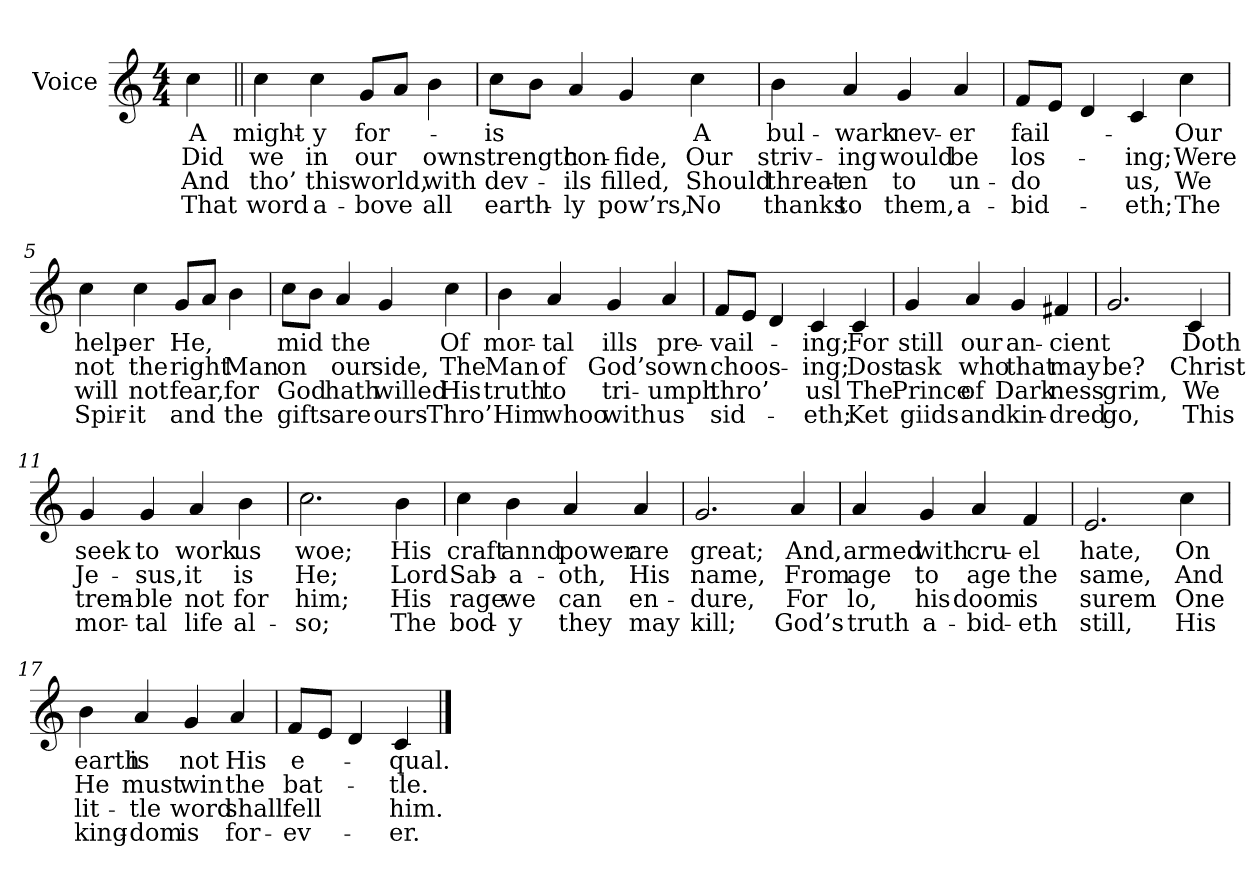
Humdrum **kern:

**kern	**text	**text	**text	**text
*part1	*part1	*part1	*part1	*part1
*staff1	*staff1	*staff1	*staff1	*staff1
*I"Voice	*	*	*	*
*I'V.	*	*	*	*
*clefG2	*	*	*	*
*k[]	*	*	*	*
*C:	*	*	*	*
*M4/4	*	*	*	*
=0X0	=0X0	=0X0	=0X0	=0X0
!	!LO:LY:b	!LO:LY:b	!LO:LY:b	!LO:LY:b
4cc\	A	Did	And	That
=1||	=1||	=1||	=1||	=1||
!	!LO:LY:b	!LO:LY:b	!LO:LY:b	!LO:LY:b
4cc\	might-	we	tho’	word
!	!LO:LY:b	!LO:LY:b	!LO:LY:b	!LO:LY:b
4cc\	-y	in	this	a-
!	!LO:LY:b	!LO:LY:b	!LO:LY:b	!LO:LY:b
8g/L	for-	our	world,	bove
8a/J	.	.	.	.
!	!	!LO:LY:b	!LO:LY:b	!LO:LY:b
4b\	.	own	with	all
=2	=2	=2	=2	=2
!	!LO:LY:b	!LO:LY:b	!LO:LY:b	!LO:LY:b
8cc\L	is	strength	dev-	earth-
8b\J	.	.	.	.
!	!	!LO:LY:b	!LO:LY:b	!LO:LY:b
4a/	.	con-	-ils	-ly
!	!	!LO:LY:b	!LO:LY:b	!LO:LY:b
4g/	.	fide,	filled,	pow’rs,
!	!LO:LY:b	!LO:LY:b	!LO:LY:b	!LO:LY:b
4cc\	A	Our	Should	No
=3	=3	=3	=3	=3
!	!LO:LY:b	!LO:LY:b	!LO:LY:b	!LO:LY:b
4b\	bul-	striv-	threat-	thanks
!	!LO:LY:b	!LO:LY:b	!LO:LY:b	!LO:LY:b
4a/	-wark	-ing	-en	to
!	!LO:LY:b	!LO:LY:b	!LO:LY:b	!LO:LY:b
4g/	nev-	would	to	them,
!	!LO:LY:b	!LO:LY:b	!LO:LY:b	!LO:LY:b
4a/	-er	be	un-	a-
!!LO:LB:g=z
=4	=4	=4	=4	=4
!	!LO:LY:b	!LO:LY:b	!LO:LY:b	!LO:LY:b
8f/L	fail-	los-	-do	-bid-
8e/J	.	.	.	.
4d/	.	.	.	.
!	!	!LO:LY:b	!LO:LY:b	!LO:LY:b
4c/	.	ing;	us,	-eth;
!	!LO:LY:b	!LO:LY:b	!LO:LY:b	!LO:LY:b
4cc\	Our	Were	We	The
=5	=5	=5	=5	=5
!	!LO:LY:b	!LO:LY:b	!LO:LY:b	!LO:LY:b
4cc\	help-	not	will	Spir-
!	!LO:LY:b	!LO:LY:b	!LO:LY:b	!LO:LY:b
4cc\	-er	the	not	-it
!	!LO:LY:b	!LO:LY:b	!LO:LY:b	!LO:LY:b
8g/L	He,	right	fear,	and
8a/J	.	.	.	.
!	!	!LO:LY:b	!LO:LY:b	!LO:LY:b
4b\	.	Man	for	the
=6	=6	=6	=6	=6
!	!LO:LY:b	!LO:LY:b	!LO:LY:b	!LO:LY:b
8cc\L	-mid	on	God	gifts
8b\J	.	.	.	.
!	!LO:LY:b	!LO:LY:b	!LO:LY:b	!LO:LY:b
4a/	the	our	hath	are
!	!	!LO:LY:b	!LO:LY:b	!LO:LY:b
4g/	.	side,	willed	ours
!	!LO:LY:b	!LO:LY:b	!LO:LY:b	!LO:LY:b
4cc\	Of	The	His	Thro’
!!LO:LB:g=z
=7	=7	=7	=7	=7
!	!LO:LY:b	!LO:LY:b	!LO:LY:b	!LO:LY:b
4b\	mor-	Man	truth	Him
!	!LO:LY:b	!LO:LY:b	!LO:LY:b	!LO:LY:b
4a/	-tal	of	to	whoo
!	!LO:LY:b	!LO:LY:b	!LO:LY:b	!LO:LY:b
4g/	ills	God’s	tri-	with
!	!LO:LY:b	!LO:LY:b	!LO:LY:b	!LO:LY:b
4a/	pre-	own	-umph	us
=8	=8	=8	=8	=8
!	!LO:LY:b	!LO:LY:b	!LO:LY:b	!LO:LY:b
8f/L	-vail-	choos-	thro’	sid-
8e/J	.	.	.	.
4d/	.	.	.	.
!	!LO:LY:b	!LO:LY:b	!LO:LY:b	!LO:LY:b
4c/	-ing;	ing;	usl	-eth;
!	!LO:LY:b	!LO:LY:b	!LO:LY:b	!LO:LY:b
4c/	For	Dost	The	Ket
=9	=9	=9	=9	=9
!	!LO:LY:b	!LO:LY:b	!LO:LY:b	!LO:LY:b
4g/	still	ask	Prince	giids
!	!LO:LY:b	!LO:LY:b	!LO:LY:b	!LO:LY:b
4a/	our	who	of	and
!	!LO:LY:b	!LO:LY:b	!LO:LY:b	!LO:LY:b
4g/	an-	that	Dark	kin-
!	!LO:LY:b	!LO:LY:b	!LO:LY:b	!LO:LY:b
4f#X/	-cient	may	ness	dred
=10	=10	=10	=10	=10
!	!	!LO:LY:b	!LO:LY:b	!LO:LY:b
2.g/	.	be?	grim,	go,
!	!LO:LY:b	!LO:LY:b	!LO:LY:b	!LO:LY:b
4c/	Doth	Christ	We	This
!!LO:LB:g=z
=11	=11	=11	=11	=11
!	!LO:LY:b	!LO:LY:b	!LO:LY:b	!LO:LY:b
4g/	seek	Je-	trem-	mor-
!	!LO:LY:b	!LO:LY:b	!LO:LY:b	!LO:LY:b
4g/	to	-sus,	-ble	-tal
!	!LO:LY:b	!LO:LY:b	!LO:LY:b	!LO:LY:b
4a/	work	it	not	life
!	!LO:LY:b	!LO:LY:b	!LO:LY:b	!LO:LY:b
4b\	us	is	for	al-
=12	=12	=12	=12	=12
!	!LO:LY:b	!LO:LY:b	!LO:LY:b	!LO:LY:b
2.cc\	woe;	He;	him;	-so;
!	!LO:LY:b	!LO:LY:b	!LO:LY:b	!LO:LY:b
4b\	His	Lord	His	The
=13	=13	=13	=13	=13
!	!LO:LY:b	!LO:LY:b	!LO:LY:b	!LO:LY:b
4cc\	craft	Sab-	rage	bod-
!	!LO:LY:b	!LO:LY:b	!LO:LY:b	!LO:LY:b
4b\	annd	-a-	we	-y
!	!LO:LY:b	!LO:LY:b	!LO:LY:b	!LO:LY:b
4a/	power	-oth,	can	they
!	!LO:LY:b	!LO:LY:b	!LO:LY:b	!LO:LY:b
4a/	are	His	en-	may
=14	=14	=14	=14	=14
!	!LO:LY:b	!LO:LY:b	!LO:LY:b	!LO:LY:b
2.g/	great;	name,	dure,	kill;
!	!LO:LY:b	!LO:LY:b	!LO:LY:b	!LO:LY:b
4a/	And,	From	For	God’s
!!LO:LB:g=z
=15	=15	=15	=15	=15
!	!LO:LY:b	!LO:LY:b	!LO:LY:b	!LO:LY:b
4a/	armed	age	lo,	truth
!	!LO:LY:b	!LO:LY:b	!LO:LY:b	!LO:LY:b
4g/	with	to	his	a-
!	!LO:LY:b	!LO:LY:b	!LO:LY:b	!LO:LY:b
4a/	cru-	age	doom	-bid-
!	!LO:LY:b	!LO:LY:b	!LO:LY:b	!LO:LY:b
4f/	-el	the	is	-eth
=16	=16	=16	=16	=16
!	!LO:LY:b	!LO:LY:b	!LO:LY:b	!LO:LY:b
2.e/	hate,	same,	surem	still,
!	!LO:LY:b	!LO:LY:b	!LO:LY:b	!LO:LY:b
4cc\	On	And	One	His
=17	=17	=17	=17	=17
!	!LO:LY:b	!LO:LY:b	!LO:LY:b	!LO:LY:b
4b\	earth	He	lit-	king-
!	!LO:LY:b	!LO:LY:b	!LO:LY:b	!LO:LY:b
4a/	is	must	-tle	-dom
!	!LO:LY:b	!LO:LY:b	!LO:LY:b	!LO:LY:b
4g/	not	win	word	is
!	!LO:LY:b	!LO:LY:b	!LO:LY:b	!LO:LY:b
4a/	His	the	shall	for-
=18	=18	=18	=18	=18
!	!LO:LY:b	!LO:LY:b	!LO:LY:b	!LO:LY:b
8f/L	e-	bat-	fell	-ev-
8e/J	.	.	.	.
4d/	.	.	.	.
!	!LO:LY:b	!LO:LY:b	!LO:LY:b	!LO:LY:b
4c/	-qual.	-tle.	him.	-er.
==	==	==	==	==
*-	*-	*-	*-	*-
